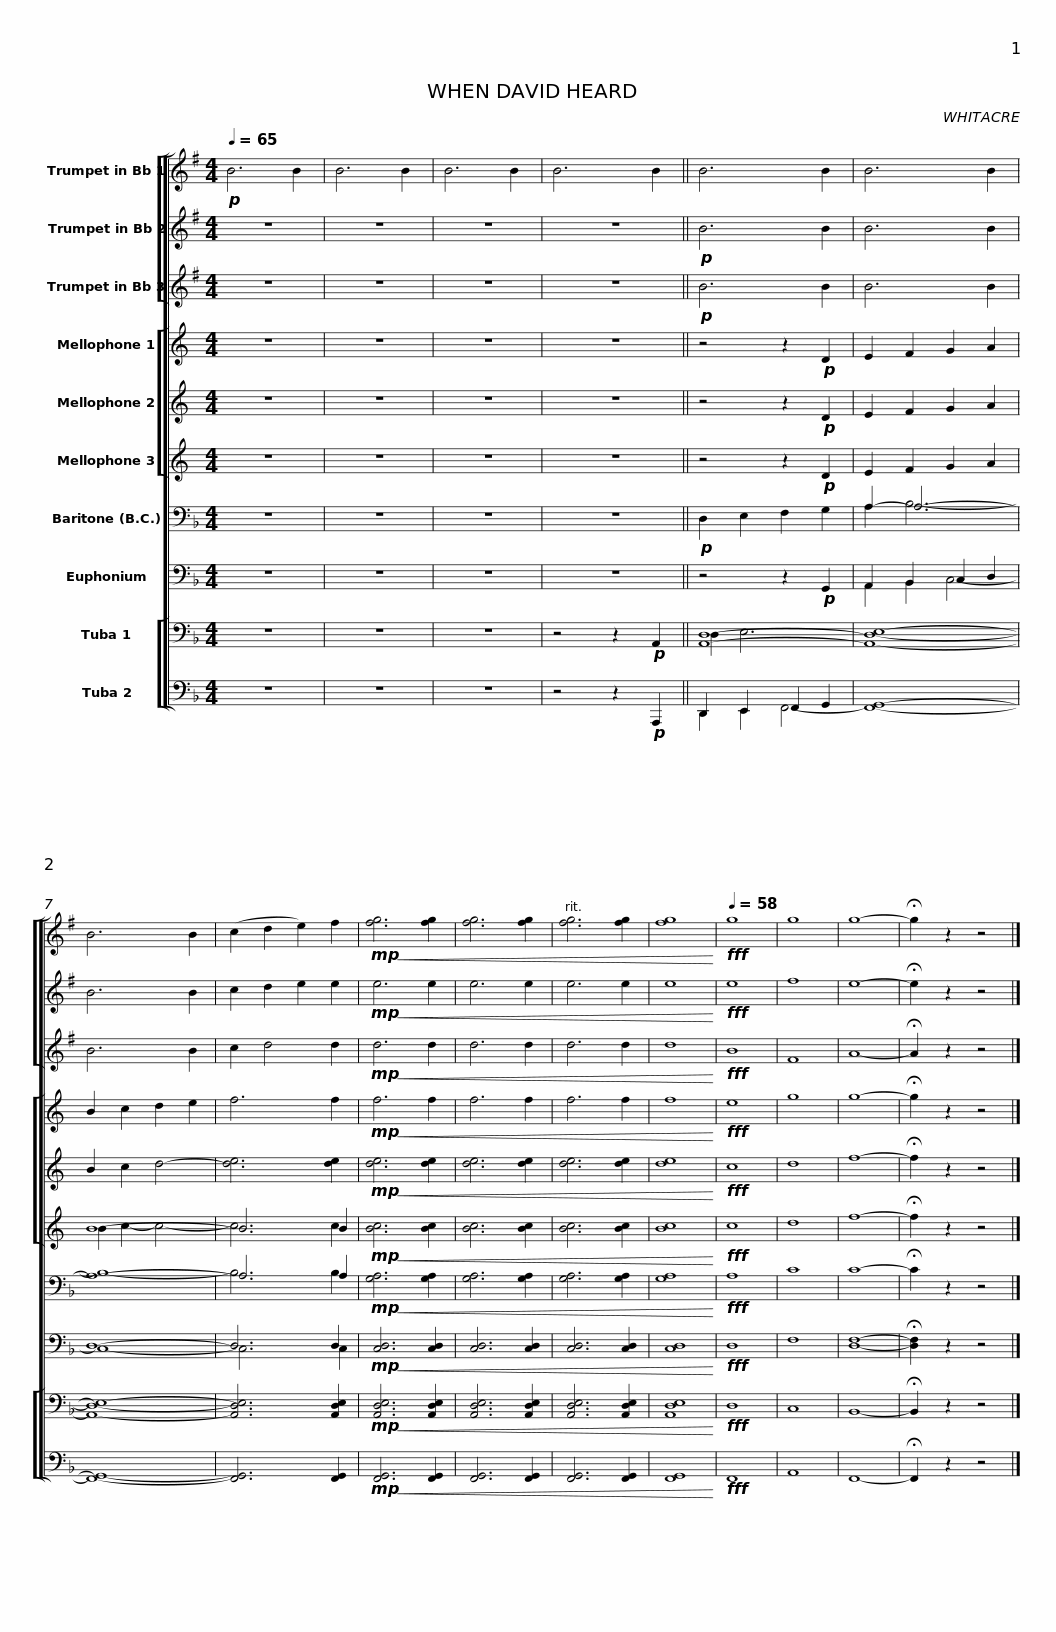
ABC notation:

X:1
%%score [ [ 1 2 3 ] [ 4 5 ( 6 7 ) ] ( 8 9 ) ( 10 11 ) [ ( 12 13 ) ( 14 15 ) ] ]
L:1/8
Q:1/4=65
M:4/4
I:linebreak $
K:F
V:1 treble transpose=-2
V:2 treble transpose=-2
V:3 treble transpose=-2
V:4 treble transpose=-7
V:5 treble transpose=-7
V:6 treble transpose=-7
V:7 treble transpose="-7 "
V:8 bass
V:9 bass
V:10 bass
V:11 bass
V:12 bass
V:13 bass
V:14 bass
V:15 bass
V:1
[K:G]!p! B6 B2 | B6 B2 | B6 B2 | B6 B2 || B6 B2 | %5
 B6 B2 | B6 B2 | (c2 d2 e2) f2 |$!mp!!<(! [fg]6 [fg]2 | [fg]6 [fg]2 | %10
 [fg]6 [fg]2 | [fg]8!<)! |[Q:1/4=58]!fff! g8 | g8 | g8- | %15
 !fermata!g2 z2 z4 |] %16
V:2
[K:G] z8 | z8 | z8 | z8 ||!p! B6 B2 | %5
 B6 B2 | B6 B2 | c2 d2 e2 e2 |$!mp!!<(! e6 e2 | e6 e2 | %10
 e6 e2 | e8!<)! |!fff! e8 | f8 | e8- | %15
 !fermata!e2 z2 z4 |] %16
V:3
[K:G] z8 | z8 | z8 | z8 ||!p! B6 B2 | %5
 B6 B2 | B6 B2 | c2 d4 d2 |$!mp!!<(! d6 d2 | d6 d2 | %10
 d6 d2 | d8!<)! |!fff! B8 | F8 | A8- | %15
 !fermata!A2 z2 z4 |] %16
V:4
[K:C] z8 | z8 | z8 | z8 || z4 z2!p! D2 | %5
 E2 F2 G2 A2 | B2 c2 d2 e2 | f6 f2 |$!mp!!<(! f6 f2 | f6 f2 | %10
 f6 f2 | f8!<)! |!fff! e8 | g8 | g8- | %15
 !fermata!g2 z2 z4 |] %16
V:5
[K:C] z8 | z8 | z8 | z8 || z4 z2!p! D2 | %5
 E2 F2 G2 A2 | B2 c2 d4- | [de]6 [de]2 |$!mp!!<(! [de]6 [de]2 | [de]6 [de]2 | %10
 [de]6 [de]2 | [de]8!<)! |!fff! c8 | d8 | f8- | %15
 !fermata!f2 z2 z4 |] %16
V:6
[K:C] z8 | z8 | z8 | z8 || z4 z2!p! D2 | %5
 E2 F2 G2 A2 | B8- | B6 B2 |$!mp!!<(! [Bc]6 [Bc]2 | [Bc]6 [Bc]2 | %10
 [Bc]6 [Bc]2 | [Bc]8!<)! |!fff! c8 | d8 | f8- | %15
 !fermata!f2 z2 z4 |] %16
V:7
[K:C] x8 | x8 | x8 | x8 || x8 | %5
 x8 | B2 c2- c4- | c6 c2 |$ x8 | x8 | %10
 x8 | x8 | x8 | x8 | x8 | %15
 x8 |] %16
V:8
 z8 | z8 | z8 | z8 ||!p! D,2 E,2 F,2 G,2 | %5
 A,2- A,6- | A,8- | A,6 A,2 |$!mp!!<(! [G,A,]6 [G,A,]2 | [G,A,]6 [G,A,]2 | %10
 [G,A,]6 [G,A,]2 | [G,A,]8!<)! |!fff! A,8 | C8 | C8- | %15
 !fermata!C2 z2 z4 |] %16
V:9
 x8 | x8 | x8 | x8 || x8 | %5
 A,2 B,6- | B,8- | B,6 B,2 |$ x8 | x8 | %10
 x8 | x8 | x8 | x8 | x8 | %15
 x8 |] %16
V:10
 z8 | z8 | z8 | z8 || z4 z2!p! G,,2 | %5
 A,,2 B,,2 C,2 D,2 | D,8- | D,6 D,2 |$!mp!!<(! [C,D,]6 [C,D,]2 | [C,D,]6 [C,D,]2 | %10
 [C,D,]6 [C,D,]2 | [C,D,]8!<)! |!fff! D,8 | F,8 | [D,F,]8- | %15
 !fermata![D,F,]2 z2 z4 |] %16
V:11
 x8 | x8 | x8 | x8 || x8 | %5
 A,,2 B,,2 C,4- | C,8- | C,6 C,2 |$ x8 | x8 | %10
 x8 | x8 | x8 | x8 | x8 | %15
 x8 |] %16
V:12
 z8 | z8 | z8 | z4 z2!p! A,,2 || [A,,D,]8- | %5
 [A,,D,E,]8- | [A,,D,E,]8- | [A,,D,E,]6 [A,,D,E,]2 |$!mp!!<(! [A,,D,E,]6 [A,,D,E,]2 | [A,,D,E,]6 [A,,D,E,]2 | %10
 [A,,D,E,]6 [A,,D,E,]2 | [A,,D,E,]8!<)! |!fff! D,8 | C,8 | B,,8- | %15
 !fermata!B,,2 z2 z4 |] %16
V:13
 x8 | x8 | x8 | x8 || D,2 E,6- | %5
 x8 | x8 | x8 |$ x8 | x8 | %10
 x8 | x8 | x8 | x8 | x8 | %15
 x8 |] %16
V:14
 z8 | z8 | z8 | z4 z2!p! A,,,2 || D,,2 E,,2 F,,2 G,,2 | %5
 x8 | x8 | x8 |$!mp!!<(! [F,,G,,]6 [F,,G,,]2 | [F,,G,,]6 [F,,G,,]2 | %10
 [F,,G,,]6 [F,,G,,]2 | [F,,G,,]8!<)! |!fff! F,,8 | A,,8 | F,,8- | %15
 !fermata!F,,2 z2 z4 |] %16
V:15
 x8 | x8 | x8 | x8 || D,,2 E,,2 F,,4- | %5
 [F,,G,,]8- | [F,,G,,]8- | [F,,G,,]6 [F,,G,,]2 |$ x8 | x8 | %10
 x8 | x8 | x8 | x8 | x8 | %15
 x8 |] %16
